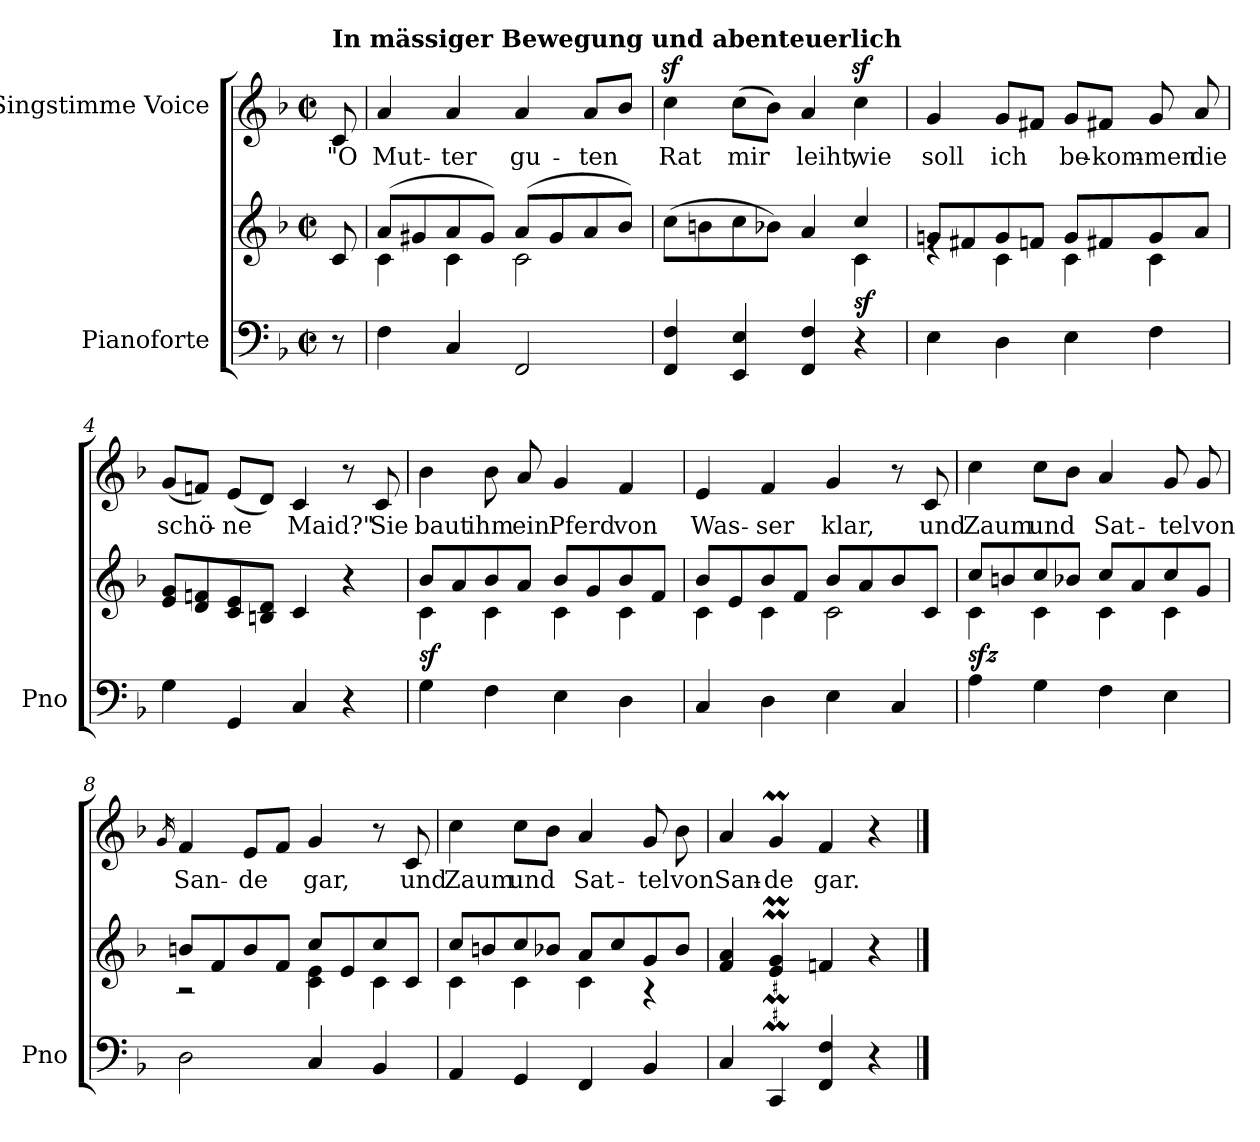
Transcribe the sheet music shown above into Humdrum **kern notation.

**kern	**kern	**dynam	**kern	**text
*part2	*part2	*part2	*part1	*part1
*staff3	*staff2	*staff2/3	*staff1	*staff1
*I"Pianoforte	*	*	*I"Singstimme Voice	*
*I'Pno	*	*	*	*
*clefF4	*clefG2	*	*clefG2	*
*k[b-]	*k[b-]	*	*k[b-]	*
*M2/2	*M2/2	*	*M2/2	*
*met(c|)	*met(c|)	*	*met(c|)	*
=	=	=	=	=
!	!	!	!LO:TX:a:B:t=In mässiger Bewegung und abenteuerlich	!
!	!	!	!	!LO:LY:b
8r	8c/	.	8c/	"O
=1	=1	=1	=1	=1
*	*^	*	*	*
!	!	!	!	!	!LO:LY:b
4F\	(>8a/L	4c\	.	4a/	Mut-
.	8g#X/	.	.	.	.
!	!	!	!	!	!LO:LY:b
4C/	8a/	4c\	.	4a/	-ter
.	8g#/J)	.	.	.	.
!	!	!	!	!	!LO:LY:b
2FF/	(>8a/L	2c\	.	4a/	gu-
.	8g#/	.	.	.	.
!	!	!	!	!	!LO:LY:b
.	8a/	.	.	8a/L	-ten
.	8b-/J)	.	.	8b-/J	.
=2	=2	=2	=2	=2	=2
!	!	!	!	!	!LO:LY:b
4FF/ 4F/	(>8cc\L	2.ryy	.	4ccz>\	Rat
.	8bn\	.	.	.	.
!	!	!	!	!	!LO:LY:b
4EE/ 4E/	8cc\	.	.	(>8cc\L	mir
.	8b-X\J)	.	.	8b-\J)	.
!	!	!	!	!	!LO:LY:b
4FF/ 4F/	4a/	.	.	4a/	leiht,
!	!	!	!LO:DY:b	!	!LO:LY:b
4r	4cc/	4c\	sf	4ccz>\	wie
=3	=3	=3	=3	=3	=3
!	!	!	!	!	!LO:LY:b
4E\	8gn/L	4re	.	4g/	soll
.	8f#X/	.	.	.	.
!	!	!	!	!	!LO:LY:b
4D\	8g/	4c\	.	8g/L	ich
.	8fn/J	.	.	8f#X/J	.
!	!	!	!	!	!LO:LY:b
4E\	8g/L	4c\	.	8g/L	-be-
!	!	!	!	!	!LO:LY:b
.	8f#X/	.	.	8f#X/J	-kom-
!	!	!	!	!	!LO:LY:b
4F\	8g/	4c\	.	8g/	-men
!	!	!	!	!	!LO:LY:b
.	8a/J	.	.	8a/	die
*	*v	*v	*	*	*
=4	=4	=4	=4	=4
!	!	!	!	!LO:LY:b
4G\	8e/ 8g/L	.	(<8g/L	schö-
.	8d/ 8fn/	.	8fn/J)	.
!	!	!	!	!LO:LY:b
4GG/	8c/ 8e/	.	(<8e/L	-ne
.	8Bn/ 8d/J	.	8d/J)	.
!	!	!	!	!LO:LY:b
4C/	4c/	.	4c/	Maid?"
4r	4r	.	8r	.
!	!	!	!	!LO:LY:b
.	.	.	8c/	Sie
=5	=5	=5	=5	=5
*	*^	*	*	*
!	!	!	!LO:DY:b	!	!LO:LY:b
4G\	8b-/L	4c\	sf	4b-\	baut
.	8a/	.	.	.	.
!	!	!	!	!	!LO:LY:b
4F\	8b-/	4c\	.	8b-\	ihm
!	!	!	!	!	!LO:LY:b
.	8a/J	.	.	8a/	ein
!	!	!	!	!	!LO:LY:b
4E\	8b-/L	4c\	.	4g/	Pferd
.	8g/	.	.	.	.
!	!	!	!	!	!LO:LY:b
4D\	8b-/	4c\	.	4f/	von
.	8f/J	.	.	.	.
!!LO:LB:g=z
=6	=6	=6	=6	=6	=6
!	!	!	!	!	!LO:LY:b
4C/	8b-/L	4c\	.	4e/	Was-
.	8e/	.	.	.	.
!	!	!	!	!	!LO:LY:b
4D\	8b-/	4c\	.	4f/	-ser
.	8f/J	.	.	.	.
!	!	!	!	!	!LO:LY:b
4E\	8b-/L	2c\	.	4g/	klar,
.	8a/	.	.	.	.
4C/	8b-/	.	.	8r	.
!	!	!	!	!	!LO:LY:b
.	8c/J	.	.	8c/	und
=7	=7	=7	=7	=7	=7
!	!	!	!LO:DY:b	!	!LO:LY:b
4A\	8cc/L	4c\	sfz	4cc\	Zaum
.	8bn/	.	.	.	.
!	!	!	!	!	!LO:LY:b
4G\	8cc/	4c\	.	8cc\L	und
.	8b-X/J	.	.	8b-\J	.
!	!	!	!	!	!LO:LY:b
4F\	8cc/L	4c\	.	4a/	Sat-
.	8a/	.	.	.	.
!	!	!	!	!	!LO:LY:b
4E\	8cc/	4c\	.	8g/	-tel
!	!	!	!	!	!LO:LY:b
.	8g/J	.	.	8g/	von
=8	=8	=8	=8	=8	=8
.	.	.	.	16qg/	.
!	!	!	!	!	!LO:LY:b
2D\	8bn/L	2r	.	4f/	San-
.	8f/	.	.	.	.
!	!	!	!	!	!LO:LY:b
.	8b/	.	.	8e/L	-de
.	8f/J	.	.	8f/J	.
!	!	!	!	!	!LO:LY:b
4C/	8cc/L	4c\ 4e\	.	4g/	gar,
.	8e/	.	.	.	.
4BB-/	8cc/	4c\	.	8r	.
!	!	!	!	!	!LO:LY:b
.	8c/J	.	.	8c/	und
=9	=9	=9	=9	=9	=9
!	!	!	!	!	!LO:LY:b
4AA/	8cc/L	4c\	.	4cc\	Zaum
.	8bn/	.	.	.	.
!	!	!	!	!	!LO:LY:b
4GG/	8cc/	4c\	.	8cc\L	und
.	8b-X/J	.	.	8b-\J	.
!	!	!	!	!	!LO:LY:b
4FF/	8a/L	4c\	.	4a/	Sat-
.	8cc/	.	.	.	.
!	!	!	!	!	!LO:LY:b
4BB-/	8g/	4r	.	8g/	-tel
!	!	!	!	!	!LO:LY:b
.	8b-/J	.	.	8b-\	von
*	*v	*v	*	*	*
=10	=10	=10	=10	=10
!	!	!	!	!LO:LY:b
4C/	4f/ 4a/	.	4a/	San-
!	!	!	!	!LO:LY:b
4CC/	4e/M 4g/M	.	4gM/	-de
!	!	!	!	!LO:LY:b
4FF/ 4F/	4f/	.	4f/	gar.
4r	4r	.	4r	.
==	==	==	==	==
*-	*-	*-	*-	*-
